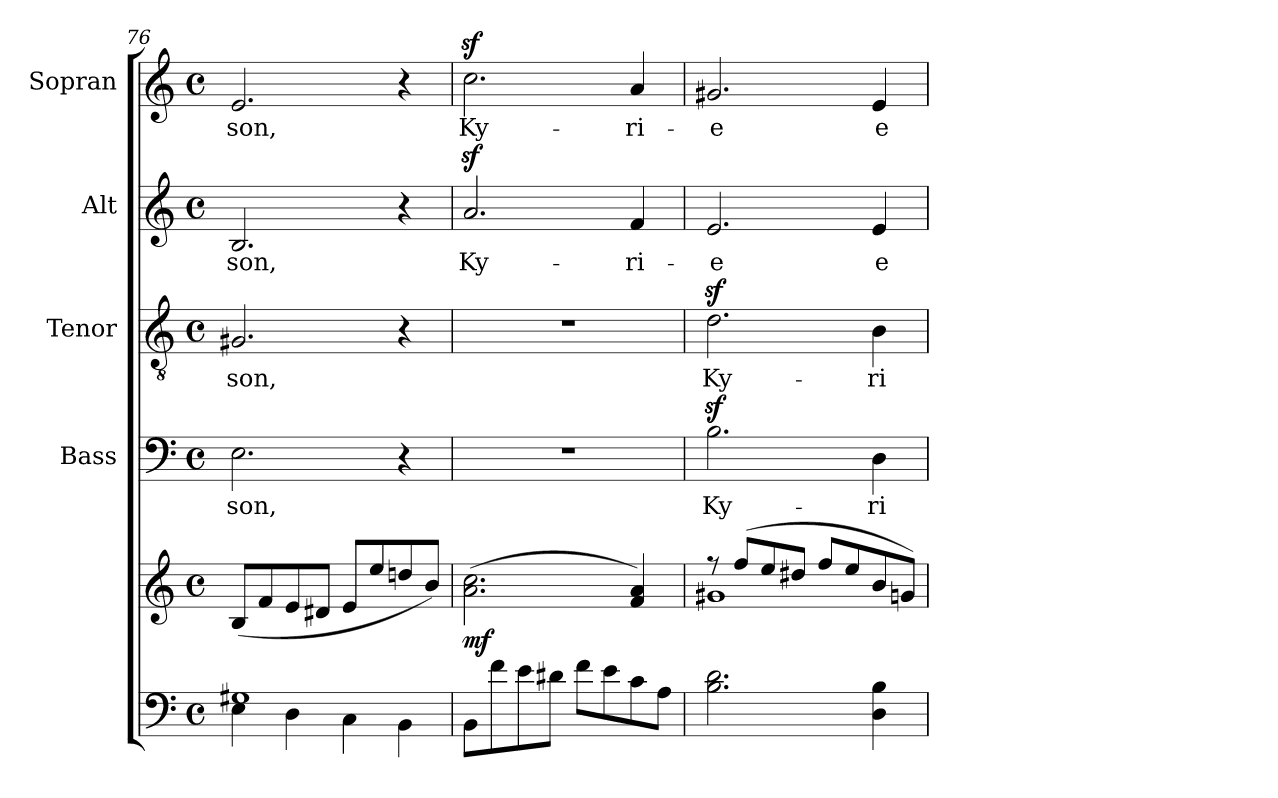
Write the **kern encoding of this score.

**kern	**kern	**dynam	**kern	**text	**kern	**text	**kern	**text	**kern	**text
*part5	*part5	*part5	*part4	*part4	*part3	*part3	*part2	*part2	*part1	*part1
*staff6	*staff5	*staff5/6	*staff4	*staff4	*staff3	*staff3	*staff2	*staff2	*staff1	*staff1
*	*	*	*I"Bass	*	*I"Tenor	*	*I"Alt	*	*I"Sopran	*
*	*	*	*I'B.	*	*I'T.	*	*I'A.	*	*I'S.	*
!!LO:PB:g=z
*clefF4	*clefG2	*	*clefF4	*	*clefGv2	*	*clefG2	*	*clefG2	*
*k[]	*k[]	*	*k[]	*	*k[]	*	*k[]	*	*k[]	*
*C:	*C:	*	*C:	*	*C:	*	*C:	*	*C:	*
*M4/4	*M4/4	*	*M4/4	*	*M4/4	*	*M4/4	*	*M4/4	*
*met(c)	*met(c)	*	*met(c)	*	*met(c)	*	*met(c)	*	*met(c)	*
=76	=76	=76	=76	=76	=76	=76	=76	=76	=76	=76
*^	*	*	*	*	*	*	*	*	*	*
!	!	!	!	!	!LO:LY:b	!	!LO:LY:b	!	!LO:LY:b	!	!LO:LY:b
1G#X	4E\	(<8B/L	.	2.E\	-son,	2.G#X/	-son,	2.B/	-son,	2.e/	-son,
.	.	8f/	.	.	.	.	.	.	.	.	.
.	4D\	8e/	.	.	.	.	.	.	.	.	.
.	.	8d#X/J	.	.	.	.	.	.	.	.	.
.	4C\	8e/L	.	.	.	.	.	.	.	.	.
.	.	8ee/	.	.	.	.	.	.	.	.	.
.	4BB\	8ddn/	.	4r	.	4r	.	4r	.	4r	.
.	.	8b/J)	.	.	.	.	.	.	.	.	.
*v	*v	*	*	*	*	*	*	*	*	*	*
=77	=77	=77	=77	=77	=77	=77	=77	=77	=77	=77
!	!	!LO:DY:b	!	!	!	!	!	!LO:LY:b	!	!LO:LY:b
8BB\L	(>2.a\ 2.cc\	mf	1r	.	1r	.	2.az>/	Ky-	2.ccz>\	Ky-
8f\	.	.	.	.	.	.	.	.	.	.
8e\	.	.	.	.	.	.	.	.	.	.
8d#X\J	.	.	.	.	.	.	.	.	.	.
8f\L	.	.	.	.	.	.	.	.	.	.
8e\	.	.	.	.	.	.	.	.	.	.
!	!	!	!	!	!	!	!	!LO:LY:b	!	!LO:LY:b
8c\	4f/ 4a/)	.	.	.	.	.	4f/	-ri-	4a/	-ri-
8A\J	.	.	.	.	.	.	.	.	.	.
=78	=78	=78	=78	=78	=78	=78	=78	=78	=78	=78
*	*^	*	*	*	*	*	*	*	*	*
!	!	!	!	!	!LO:LY:b	!	!LO:LY:b	!	!LO:LY:b	!	!LO:LY:b
2.B\ 2.d\	8rff	1g#X	.	2.Bz>\	Ky-	2.dz>\	Ky-	2.e/	-e	2.g#X/	-e
.	(>8ff/L	.	.	.	.	.	.	.	.	.	.
.	8ee/	.	.	.	.	.	.	.	.	.	.
.	8dd#X/J	.	.	.	.	.	.	.	.	.	.
.	8ff/L	.	.	.	.	.	.	.	.	.	.
.	8ee/	.	.	.	.	.	.	.	.	.	.
!	!	!	!	!	!LO:LY:b	!	!LO:LY:b	!	!LO:LY:b	!	!LO:LY:b
4D\ 4B\	8b/	.	.	4D\	-ri-	4B\	-ri-	4e/	e-	4e/	e-
.	8g/J)	.	.	.	.	.	.	.	.	.	.
*	*v	*v	*	*	*	*	*	*	*	*	*
=	=	=	=	=	=	=	=	=	=	=
*-	*-	*-	*-	*-	*-	*-	*-	*-	*-	*-
